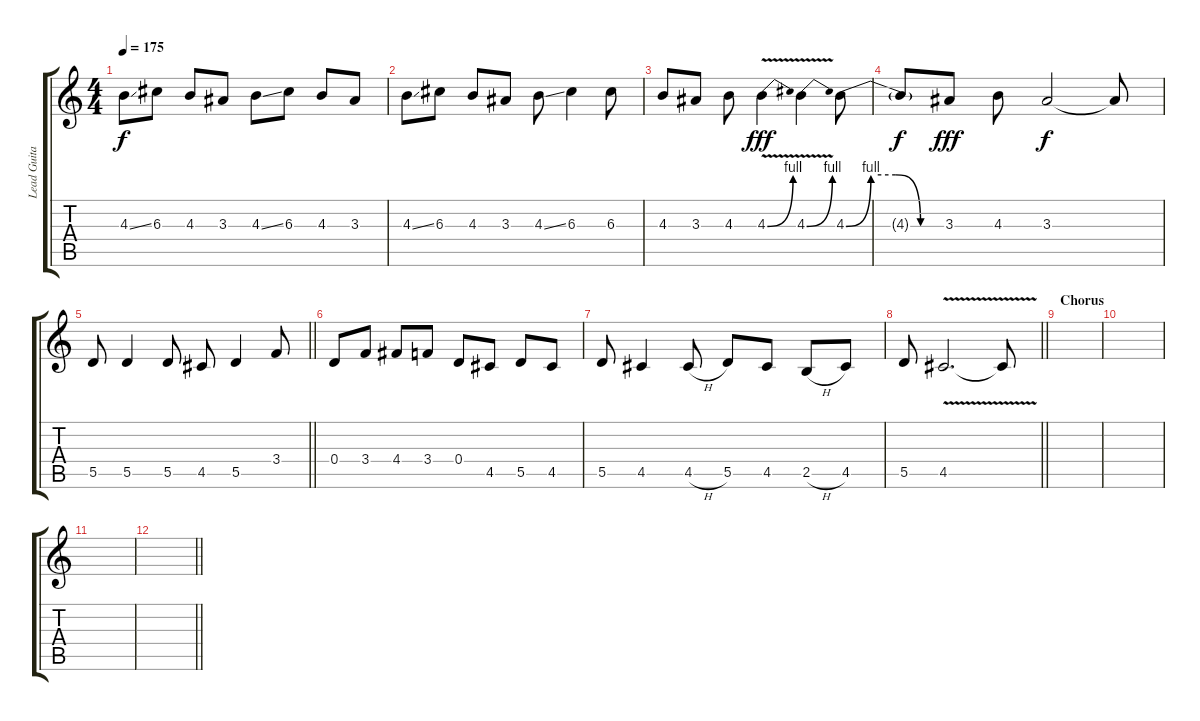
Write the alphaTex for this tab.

\track ("Lead Guitar" "Lead Guita") {solo instrument overdrivenguitar}
\staff {score tabs}
\tuning (E4 B3 G3 D3 A2 E2) {hide}
\ts (4 4)
\tempo 175
\clef g2
\ks c
4.3{ss}.8{dy f} 6.3.8 4.3.8 3.3.8 4.3{ss}.8 6.3.8 4.3.8 3.3.8 |
4.3{ss}.8 6.3.8 4.3.8 3.3.8 4.3{ss}.8 6.3.4 6.3.8 |
4.3.8 3.3.8 4.3.8 4.3{be (bend 0 0 60 4) v}.4{dy fff} 4.3{be (bend 0 0 60 4) v}.4 4.3{be (custom 0 0 15 4 30 4 45 0 60 0)}.8 |
4.3{t}.8{dy f} 3.3.8{dy fff} 4.3.8 3.3.2{dy f} 3.3{t}.8 |
\barLineRight lightlight
5.5.8 5.5.4 5.5.8 4.5.8 5.5.4 3.4.8 |
\section ("" "")
0.4.8 3.4.8 4.4.8 3.4.8 0.4.8 4.5.8 5.5.8 4.5.8 |
5.5.8 4.5.4 4.5{h}.8 5.5.8 4.5.8 2.5{h}.8 4.5.8 |
\barLineRight lightlight
5.5.8 4.5{v}.2{d} 4.5{t}.8 |
\section ("" "Chorus")
|
|
|
\barLineRight lightlight
